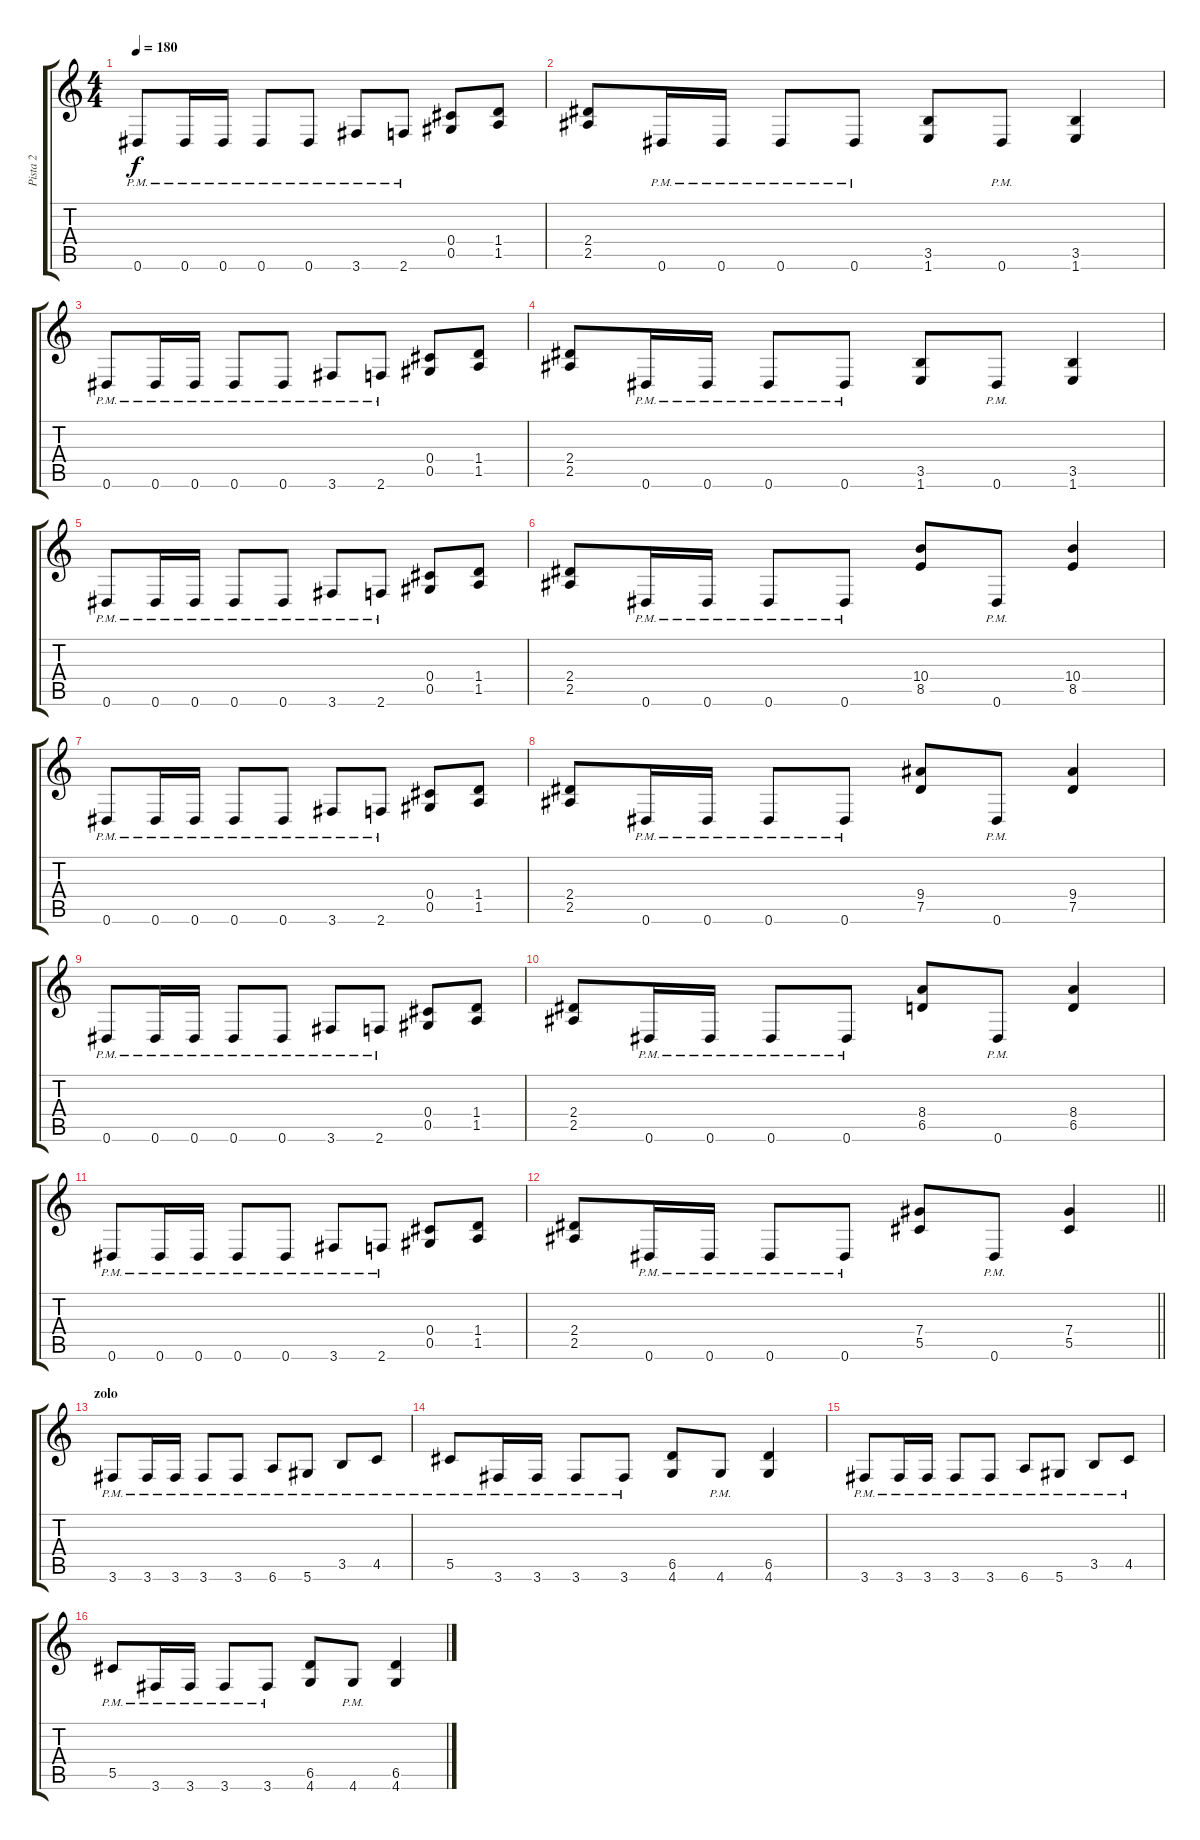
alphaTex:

\track ("Pista 2" "Pista 2") {instrument distortionguitar}
\staff {score tabs}
\tuning (Eb4 Bb3 Gb3 Db3 Ab2 Eb2) {hide}
\ts (4 4)
\tempo 180
\clef g2
\ks c
0.6{pm}.8{dy f} 0.6{pm}.16 0.6{pm}.16 0.6{pm}.8 0.6{pm}.8 3.6{pm}.8 2.6{pm}.8 (0.4 0.5).8 (1.4 1.5).8 |
(2.4 2.5).8 0.6{pm}.16 0.6{pm}.16 0.6{pm}.8 0.6{pm}.8 (3.5 1.6).8 0.6{pm}.8 (3.5 1.6).4 |
0.6{pm}.8 0.6{pm}.16 0.6{pm}.16 0.6{pm}.8 0.6{pm}.8 3.6{pm}.8 2.6{pm}.8 (0.4 0.5).8 (1.4 1.5).8 |
(2.4 2.5).8 0.6{pm}.16 0.6{pm}.16 0.6{pm}.8 0.6{pm}.8 (3.5 1.6).8 0.6{pm}.8 (3.5 1.6).4 |
0.6{pm}.8 0.6{pm}.16 0.6{pm}.16 0.6{pm}.8 0.6{pm}.8 3.6{pm}.8 2.6{pm}.8 (0.4 0.5).8 (1.4 1.5).8 |
(2.4 2.5).8 0.6{pm}.16 0.6{pm}.16 0.6{pm}.8 0.6{pm}.8 (10.4 8.5).8 0.6{pm}.8 (10.4 8.5).4 |
0.6{pm}.8 0.6{pm}.16 0.6{pm}.16 0.6{pm}.8 0.6{pm}.8 3.6{pm}.8 2.6{pm}.8 (0.4 0.5).8 (1.4 1.5).8 |
(2.4 2.5).8 0.6{pm}.16 0.6{pm}.16 0.6{pm}.8 0.6{pm}.8 (9.4 7.5).8 0.6{pm}.8 (9.4 7.5).4 |
0.6{pm}.8 0.6{pm}.16 0.6{pm}.16 0.6{pm}.8 0.6{pm}.8 3.6{pm}.8 2.6{pm}.8 (0.4 0.5).8 (1.4 1.5).8 |
(2.4 2.5).8 0.6{pm}.16 0.6{pm}.16 0.6{pm}.8 0.6{pm}.8 (8.4 6.5).8 0.6{pm}.8 (8.4 6.5).4 |
0.6{pm}.8 0.6{pm}.16 0.6{pm}.16 0.6{pm}.8 0.6{pm}.8 3.6{pm}.8 2.6{pm}.8 (0.4 0.5).8 (1.4 1.5).8 |
\barLineRight lightlight
(2.4 2.5).8 0.6{pm}.16 0.6{pm}.16 0.6{pm}.8 0.6{pm}.8 (7.4 5.5).8 0.6{pm}.8 (7.4 5.5).4 |
\section ("" "zolo")
3.6{pm}.8 3.6{pm}.16 3.6{pm}.16 3.6{pm}.8 3.6{pm}.8 6.6{pm}.8 5.6{pm}.8 3.5{pm}.8 4.5{pm}.8 |
5.5{pm}.8 3.6{pm}.16 3.6{pm}.16 3.6{pm}.8 3.6{pm}.8 (6.5 4.6).8 4.6{pm}.8 (6.5 4.6).4 |
3.6{pm}.8 3.6{pm}.16 3.6{pm}.16 3.6{pm}.8 3.6{pm}.8 6.6{pm}.8 5.6{pm}.8 3.5{pm}.8 4.5{pm}.8 |
5.5{pm}.8 3.6{pm}.16 3.6{pm}.16 3.6{pm}.8 3.6{pm}.8 (6.5 4.6).8 4.6{pm}.8 (6.5 4.6).4
